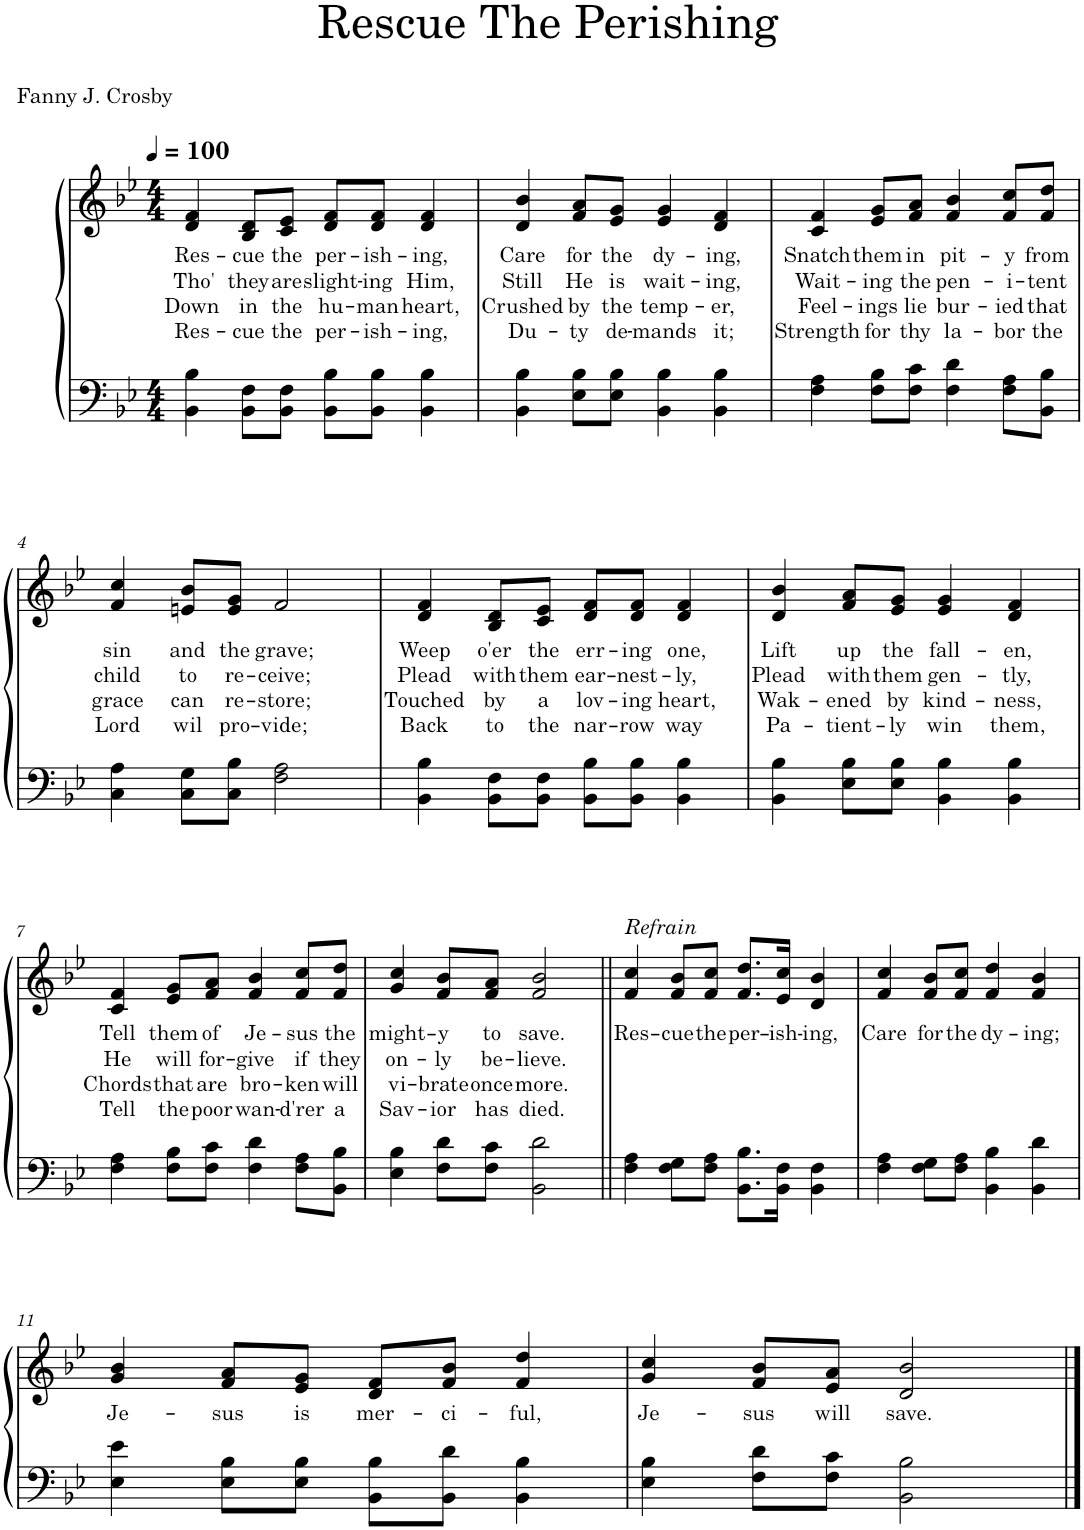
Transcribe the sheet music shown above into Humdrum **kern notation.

**kern	**kern	**text	**text	**text	**text
*part1	*part1	*part1	*part1	*part1	*part1
*staff2	*staff1	*staff1	*staff1	*staff1	*staff1
*I"Piano	*	*	*	*	*
*I'Pno.	*	*	*	*	*
*clefF4	*clefG2	*	*	*	*
*k[b-e-]	*k[b-e-]	*	*	*	*
*M4/4	*M4/4	*	*	*	*
*MM100	*MM100	*	*	*	*
=1	=1	=1	=1	=1	=1
!	!	!LO:LY:b	!LO:LY:b	!LO:LY:b	!LO:LY:b
4BB-\ 4B-\	4d/ 4f/	Res-	Tho'	Down	Res-
!	!	!LO:LY:b	!LO:LY:b	!LO:LY:b	!LO:LY:b
8BB-\ 8F\L	8B-/ 8d/L	-cue	they	in	-cue
!	!	!LO:LY:b	!LO:LY:b	!LO:LY:b	!LO:LY:b
8BB-\ 8F\J	8c/ 8e-/J	the	are	the	the
!	!	!LO:LY:b	!LO:LY:b	!LO:LY:b	!LO:LY:b
8BB-\ 8B-\L	8d/ 8f/L	per-	slight-	hu-	per-
!	!	!LO:LY:b	!LO:LY:b	!LO:LY:b	!LO:LY:b
8BB-\ 8B-\J	8d/ 8f/J	-ish-	-ing	-man	-ish-
!	!	!LO:LY:b	!LO:LY:b	!LO:LY:b	!LO:LY:b
4BB-\ 4B-\	4d/ 4f/	-ing,	Him,	heart,	-ing,
=2	=2	=2	=2	=2	=2
!	!	!LO:LY:b	!LO:LY:b	!LO:LY:b	!LO:LY:b
4BB-\ 4B-\	4d/ 4b-/	Care	Still	Crushed	Du-
!	!	!LO:LY:b	!LO:LY:b	!LO:LY:b	!LO:LY:b
8E-\ 8B-\L	8f/ 8a/L	for	He	by	-ty
!	!	!LO:LY:b	!LO:LY:b	!LO:LY:b	!LO:LY:b
8E-\ 8B-\J	8e-/ 8g/J	the	is	the	de-
!	!	!LO:LY:b	!LO:LY:b	!LO:LY:b	!LO:LY:b
4BB-\ 4B-\	4e-/ 4g/	dy-	wait-	temp-	-mands
!	!	!LO:LY:b	!LO:LY:b	!LO:LY:b	!LO:LY:b
4BB-\ 4B-\	4d/ 4f/	-ing,	-ing,	-er,	it;
=3	=3	=3	=3	=3	=3
!	!	!LO:LY:b	!LO:LY:b	!LO:LY:b	!LO:LY:b
4F\ 4A\	4c/ 4f/	Snatch	Wait-	Feel-	Strength
!	!	!LO:LY:b	!LO:LY:b	!LO:LY:b	!LO:LY:b
8F\ 8B-\L	8e-/ 8g/L	them	-ing	-ings	for
!	!	!LO:LY:b	!LO:LY:b	!LO:LY:b	!LO:LY:b
8F\ 8c\J	8f/ 8a/J	in	the	lie	thy
!	!	!LO:LY:b	!LO:LY:b	!LO:LY:b	!LO:LY:b
4F\ 4d\	4f/ 4b-/	pit-	pen-	bur-	la-
!	!	!LO:LY:b	!LO:LY:b	!LO:LY:b	!LO:LY:b
8F\ 8A\L	8f/ 8cc/L	-y	-i-	-ied	-bor
!	!	!LO:LY:b	!LO:LY:b	!LO:LY:b	!LO:LY:b
8BB-\ 8B-\J	8f/ 8dd/J	from	-tent	that	the
!!LO:LB:g=z
=4	=4	=4	=4	=4	=4
!	!	!LO:LY:b	!LO:LY:b	!LO:LY:b	!LO:LY:b
4C\ 4A\	4f/ 4cc/	sin	child	grace	Lord
!	!	!LO:LY:b	!LO:LY:b	!LO:LY:b	!LO:LY:b
8C\ 8G\L	8en/ 8b-/L	and	to	can	wil
!	!	!LO:LY:b	!LO:LY:b	!LO:LY:b	!LO:LY:b
8C\ 8B-\J	8e/ 8g/J	the	re-	re-	pro-
!	!	!LO:LY:b	!LO:LY:b	!LO:LY:b	!LO:LY:b
2F\ 2A\	2f/	grave;	-ceive;	-store;	-vide;
=5	=5	=5	=5	=5	=5
!	!	!LO:LY:b	!LO:LY:b	!LO:LY:b	!LO:LY:b
4BB-\ 4B-\	4d/ 4f/	Weep	Plead	Touched	Back
!	!	!LO:LY:b	!LO:LY:b	!LO:LY:b	!LO:LY:b
8BB-\ 8F\L	8B-/ 8d/L	o'er	with	by	to
!	!	!LO:LY:b	!LO:LY:b	!LO:LY:b	!LO:LY:b
8BB-\ 8F\J	8c/ 8e-/J	the	them	a	the
!	!	!LO:LY:b	!LO:LY:b	!LO:LY:b	!LO:LY:b
8BB-\ 8B-\L	8d/ 8f/L	err-	ear-	lov-	nar-
!	!	!LO:LY:b	!LO:LY:b	!LO:LY:b	!LO:LY:b
8BB-\ 8B-\J	8d/ 8f/J	-ing	-nest-	-ing	-row
!	!	!LO:LY:b	!LO:LY:b	!LO:LY:b	!LO:LY:b
4BB-\ 4B-\	4d/ 4f/	one,	-ly,	heart,	way
=6	=6	=6	=6	=6	=6
!	!	!LO:LY:b	!LO:LY:b	!LO:LY:b	!LO:LY:b
4BB-\ 4B-\	4d/ 4b-/	Lift	Plead	Wak-	Pa-
!	!	!LO:LY:b	!LO:LY:b	!LO:LY:b	!LO:LY:b
8E-\ 8B-\L	8f/ 8a/L	up	with	-ened	-tient-
!	!	!LO:LY:b	!LO:LY:b	!LO:LY:b	!LO:LY:b
8E-\ 8B-\J	8e-/ 8g/J	the	them	by	-ly
!	!	!LO:LY:b	!LO:LY:b	!LO:LY:b	!LO:LY:b
4BB-\ 4B-\	4e-/ 4g/	fall-	gen-	kind-	win
!	!	!LO:LY:b	!LO:LY:b	!LO:LY:b	!LO:LY:b
4BB-\ 4B-\	4d/ 4f/	-en,	-tly,	-ness,	them,
!!LO:LB:g=z
=7	=7	=7	=7	=7	=7
!	!	!LO:LY:b	!LO:LY:b	!LO:LY:b	!LO:LY:b
4F\ 4A\	4c/ 4f/	Tell	He	Chords	Tell
!	!	!LO:LY:b	!LO:LY:b	!LO:LY:b	!LO:LY:b
8F\ 8B-\L	8e-/ 8g/L	them	will	that	the
!	!	!LO:LY:b	!LO:LY:b	!LO:LY:b	!LO:LY:b
8F\ 8c\J	8f/ 8a/J	of	for-	are	poor
!	!	!LO:LY:b	!LO:LY:b	!LO:LY:b	!LO:LY:b
4F\ 4d\	4f/ 4b-/	Je-	-give	bro-	wan-
!	!	!LO:LY:b	!LO:LY:b	!LO:LY:b	!LO:LY:b
8F\ 8A\L	8f/ 8cc/L	-sus	if	-ken	-d'rer
!	!	!LO:LY:b	!LO:LY:b	!LO:LY:b	!LO:LY:b
8BB-\ 8B-\J	8f/ 8dd/J	the	they	will	a
=8	=8	=8	=8	=8	=8
!	!	!LO:LY:b	!LO:LY:b	!LO:LY:b	!LO:LY:b
4E-\ 4B-\	4g/ 4cc/	might-	on-	vi-	Sav-
!	!	!LO:LY:b	!LO:LY:b	!LO:LY:b	!LO:LY:b
8F\ 8d\L	8f/ 8b-/L	-y	-ly	-brate	-ior
!	!	!LO:LY:b	!LO:LY:b	!LO:LY:b	!LO:LY:b
8F\ 8c\J	8f/ 8a/J	to	be-	once	has
!	!	!LO:LY:b	!LO:LY:b	!LO:LY:b	!LO:LY:b
2BB-\ 2d\	2f/ 2b-/	save.	-lieve.	more.	died.
=9||	=9||	=9||	=9||	=9||	=9||
!	!LO:TX:a:i:t=Refrain	!	!	!	!
!	!	!LO:LY:b	!	!	!
4F\ 4A\	4f/ 4cc/	Res-	.	.	.
!	!	!LO:LY:b	!	!	!
8F\ 8G\L	8f/ 8b-/L	-cue	.	.	.
!	!	!LO:LY:b	!	!	!
8F\ 8A\J	8f/ 8cc/J	the	.	.	.
!	!	!LO:LY:b	!	!	!
8.BB-\ 8.B-\L	8.f/ 8.dd/L	per-	.	.	.
!	!	!LO:LY:b	!	!	!
16BB-\ 16F\Jk	16e-/ 16cc/Jk	-ish-	.	.	.
!	!	!LO:LY:b	!	!	!
4BB-\ 4F\	4d/ 4b-/	-ing,	.	.	.
=10	=10	=10	=10	=10	=10
!	!	!LO:LY:b	!	!	!
4F\ 4A\	4f/ 4cc/	Care	.	.	.
!	!	!LO:LY:b	!	!	!
8F\ 8G\L	8f/ 8b-/L	for	.	.	.
!	!	!LO:LY:b	!	!	!
8F\ 8A\J	8f/ 8cc/J	the	.	.	.
!	!	!LO:LY:b	!	!	!
4BB-\ 4B-\	4f/ 4dd/	dy-	.	.	.
!	!	!LO:LY:b	!	!	!
4BB-\ 4d\	4f/ 4b-/	-ing;	.	.	.
!!LO:LB:g=z
=11	=11	=11	=11	=11	=11
!	!	!LO:LY:b	!	!	!
4E-\ 4e-\	4g/ 4b-/	Je-	.	.	.
!	!	!LO:LY:b	!	!	!
8E-\ 8B-\L	8f/ 8a/L	-sus	.	.	.
!	!	!LO:LY:b	!	!	!
8E-\ 8B-\J	8e-/ 8g/J	is	.	.	.
!	!	!LO:LY:b	!	!	!
8BB-\ 8B-\L	8d/ 8f/L	mer-	.	.	.
!	!	!LO:LY:b	!	!	!
8BB-\ 8d\J	8f/ 8b-/J	-ci-	.	.	.
!	!	!LO:LY:b	!	!	!
4BB-\ 4B-\	4f/ 4dd/	-ful,	.	.	.
=12	=12	=12	=12	=12	=12
!	!	!LO:LY:b	!	!	!
4E-\ 4B-\	4g/ 4cc/	Je-	.	.	.
!	!	!LO:LY:b	!	!	!
8F\ 8d\L	8f/ 8b-/L	-sus	.	.	.
!	!	!LO:LY:b	!	!	!
8F\ 8c\J	8e-/ 8a/J	will	.	.	.
!	!	!LO:LY:b	!	!	!
2BB-\ 2B-\	2d/ 2b-/	save.	.	.	.
==	==	==	==	==	==
*-	*-	*-	*-	*-	*-
